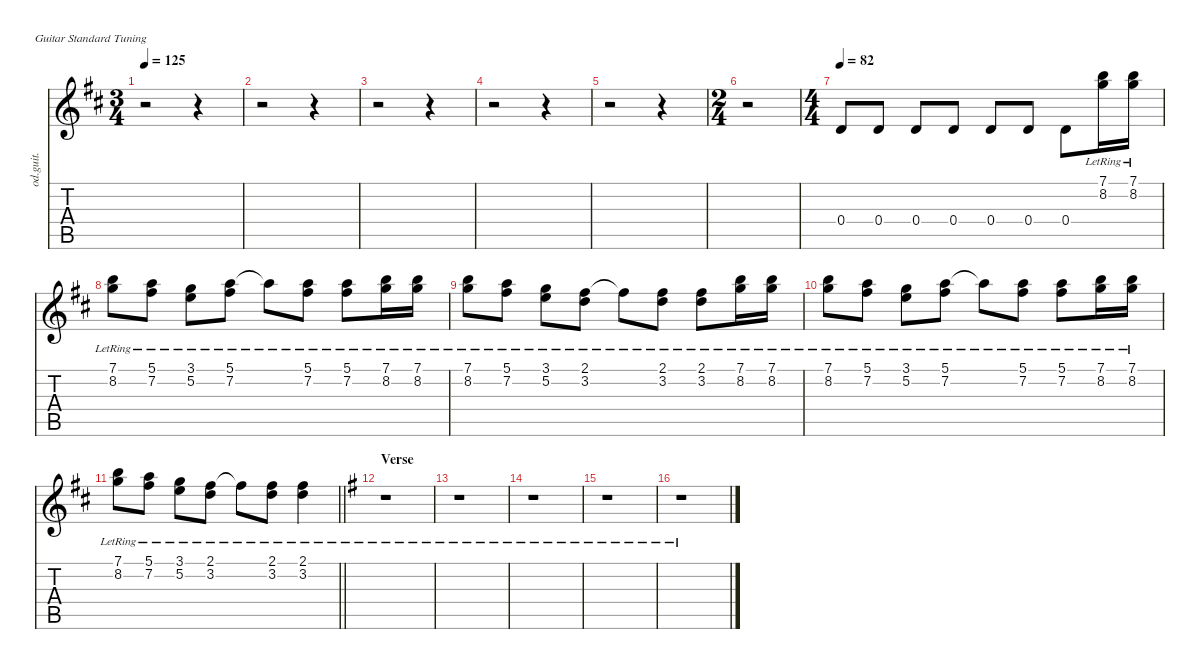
\defaultSystemsLayout 4
\hideDynamics
\bracketExtendMode nobrackets
\track ("Guitar lead" "od.guit.") {instrument overdrivenguitar}
\staff {score tabs}
\tuning (E4 B3 G3 D3 A2 E2)
\ts (3 4)
\tempo 125
\clef g2
\ks d
r.2{dy f beam Down} r.4{beam Down} |
r.2{beam Down} r.4{beam Down} |
r.2{beam Down} r.4{beam Down} |
r.2{beam Down} r.4{beam Down} |
r.2{beam Down} r.4{beam Down} |
\ts (2 4)
\beaming (8 2 2)
r.2{beam Down} |
\ts (4 4)
\beaming (8 2 2 2 2)
\tempo 82
0.4{acc forcenatural}.8{beam Up} 0.4{acc forcenatural}.8{beam Up} 0.4{acc forcenatural}.8{beam Up} 0.4{acc forcenatural}.8{beam Up} 0.4{acc forcenatural}.8{beam Up} 0.4{acc forcenatural}.8{beam Up} 0.4{acc forcenatural}.8{beam Down} (7.1{lr acc forcenatural} 8.2{lr acc forcenatural}).16{dy mf beam Down} (7.1{lr acc forcenatural} 8.2{lr acc forcenatural}).16{beam Down} |
(7.1{lr acc forcenatural} 8.2{lr acc forcenatural}).8{beam Down} (5.1{lr acc forcenatural} 7.2{lr acc #}).8{beam Down} (3.1{lr acc forcenatural} 5.2{lr acc forcenatural}).8{beam Down} (5.1{lr acc forcenatural} 7.2{lr acc #}).8{beam Down} 5.1{lr t acc forcenatural}.8{beam Down} (5.1{lr acc forcenatural} 7.2{lr acc #}).8{beam Down} (5.1{lr acc forcenatural} 7.2{lr acc #}).8{beam Down} (7.1{lr acc forcenatural} 8.2{lr acc forcenatural}).16{beam Down} (7.1{lr acc forcenatural} 8.2{lr acc forcenatural}).16{beam Down} |
(7.1{lr acc forcenatural} 8.2{lr acc forcenatural}).8{beam Down} (5.1{lr acc forcenatural} 7.2{lr acc #}).8{beam Down} (3.1{lr acc forcenatural} 5.2{lr acc forcenatural}).8{beam Down} (2.1{lr acc #} 3.2{lr acc forcenatural}).8{beam Down} 2.1{lr t acc #}.8{beam Down} (2.1{lr acc #} 3.2{lr acc forcenatural}).8{beam Down} (2.1{lr acc #} 3.2{lr acc forcenatural}).8{beam Down} (7.1{lr acc forcenatural} 8.2{lr acc forcenatural}).16{beam Down} (7.1{lr acc forcenatural} 8.2{lr acc forcenatural}).16{beam Down} |
(7.1{lr acc forcenatural} 8.2{lr acc forcenatural}).8{beam Down} (5.1{lr acc forcenatural} 7.2{lr acc #}).8{beam Down} (3.1{lr acc forcenatural} 5.2{lr acc forcenatural}).8{beam Down} (5.1{lr acc forcenatural} 7.2{lr acc #}).8{beam Down} 5.1{lr t acc forcenatural}.8{beam Down} (5.1{lr acc forcenatural} 7.2{lr acc #}).8{beam Down} (5.1{lr acc forcenatural} 7.2{lr acc #}).8{beam Down} (7.1{lr acc forcenatural} 8.2{lr acc forcenatural}).16{beam Down} (7.1{lr acc forcenatural} 8.2{lr acc forcenatural}).16{beam Down} |
\barLineRight lightlight
(7.1{lr acc forcenatural} 8.2{lr acc forcenatural}).8{beam Down} (5.1{lr acc forcenatural} 7.2{lr acc #}).8{beam Down} (3.1{lr acc forcenatural} 5.2{lr acc forcenatural}).8{beam Down} (2.1{lr acc #} 3.2{lr acc forcenatural}).8{beam Down} 2.1{lr t acc #}.8{beam Down} (2.1{lr acc #} 3.2{lr acc forcenatural}).8{beam Down} (2.1{lr acc #} 3.2{lr acc forcenatural}).4{beam Down} |
\section ("" "Verse")
\ks eminor
r.1{beam Down} |
r.1{beam Down} |
r.1{beam Down} |
r.1{beam Down} |
r.1{beam Down}
